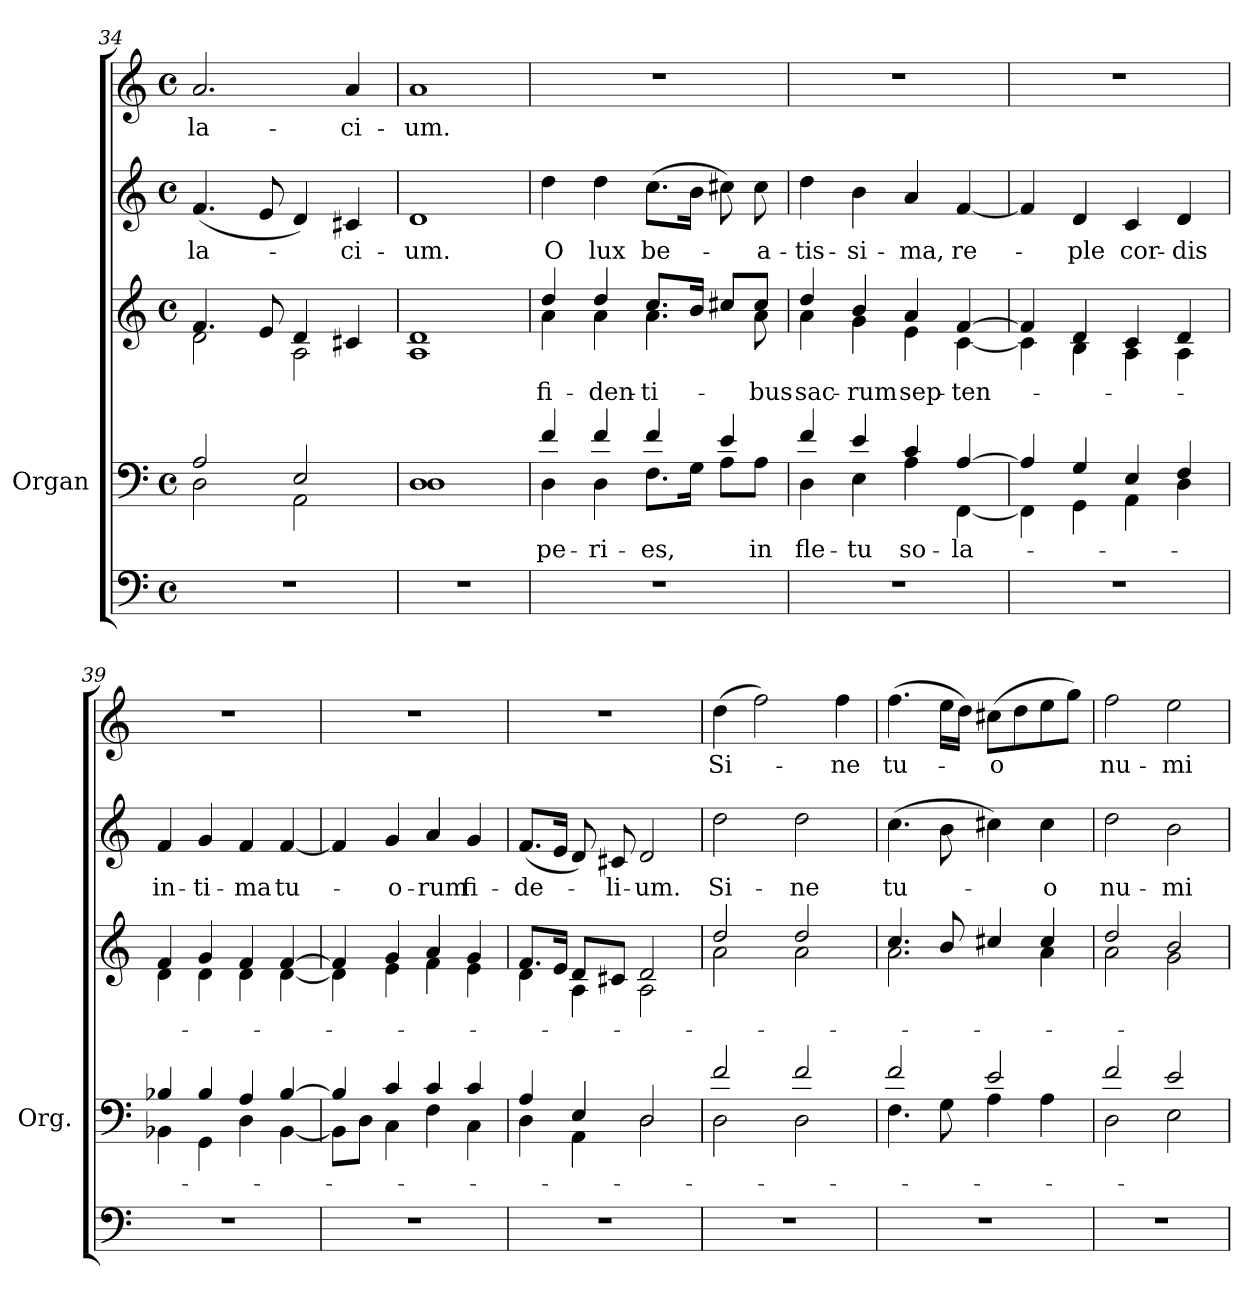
**kern	**kern	**text	**kern	**text	**kern	**text	**kern	**text
*part4	*part3	*part3	*part3	*part3	*part2	*part2	*part1	*part1
*staff5	*staff4	*staff4	*staff3	*staff3	*staff2	*staff2	*staff1	*staff1
*	*I"Organ	*	*	*	*	*	*	*
*	*I'Org.	*	*	*	*	*	*	*
*clefF4	*clefF4	*	*clefG2	*	*clefG2	*	*clefG2	*
*k[]	*k[]	*	*k[]	*	*k[]	*	*k[]	*
*C:	*C:	*	*C:	*	*C:	*	*C:	*
*M4/4	*M4/4	*	*M4/4	*	*M4/4	*	*M4/4	*
*met(c)	*met(c)	*	*met(c)	*	*met(c)	*	*met(c)	*
=34	=34	=34	=34	=34	=34	=34	=34	=34
*	*^	*	*^	*	*	*	*	*
!	!	!	!	!	!	!	!	!LO:LY:b	!	!LO:LY:b
1r	2A/	2D\	.	4.f/	2d\	.	(<4.f/	-la-	2.a/	-la-
.	.	.	.	8e/	.	.	8e/	.	.	.
.	2E/	2AA\	.	4d/	2A\	.	4d/)	.	.	.
!	!	!	!	!	!	!	!	!LO:LY:b	!	!LO:LY:b
.	.	.	.	4c#X/	.	.	4c#X/	-ci-	4a/	-ci-
=35	=35	=35	=35	=35	=35	=35	=35	=35	=35	=35
!	!	!	!	!	!	!	!	!LO:LY:b	!	!LO:LY:b
1r	1D	1D	.	1d	1A	.	1d	-um.	1a	-um.
=36	=36	=36	=36	=36	=36	=36	=36	=36	=36	=36
!	!	!	!LO:LY:b	!	!	!LO:LY:b	!	!LO:LY:b	!	!
1r	4f/	4D\	pe-	4dd/	4a\	-fi-	4dd\	O	1r	.
!	!	!	!LO:LY:b	!	!	!LO:LY:b	!	!LO:LY:b	!	!
.	4f/	4D\	-ri-	4dd/	4a\	-den-	4dd\	lux	.	.
!	!	!	!LO:LY:b	!	!	!LO:LY:b	!	!LO:LY:b	!	!
.	4f/	8.F\L	-es,	8.cc/L	4.a\	-ti-	(>8.cc\L	be-	.	.
.	.	16G\Jk	.	16b/Jk	.	.	16b\Jk	.	.	.
.	4e/	8A\L	.	8cc#X/L	.	.	8cc#X\)	.	.	.
!	!	!	!LO:LY:b	!	!	!LO:LY:b	!	!LO:LY:b	!	!
.	.	8A\J	in	8cc#/J	8a\	-bus	8cc#\	-a-	.	.
!!LO:LB:g=z
=37	=37	=37	=37	=37	=37	=37	=37	=37	=37	=37
!	!	!	!LO:LY:b	!	!	!LO:LY:b	!	!LO:LY:b	!	!
1r	4f/	4D\	-fle-	4dd/	4a\	sac-	4dd\	-tis-	1r	.
!	!	!	!LO:LY:b	!	!	!LO:LY:b	!	!LO:LY:b	!	!
.	4e/	4E\	-tu	4b/	4g\	-rum	4b\	-si-	.	.
!	!	!	!LO:LY:b	!	!	!LO:LY:b	!	!LO:LY:b	!	!
.	4c/	4A\	so-	4a/	4e\	sep-	4a/	-ma,	.	.
!	!	!	!LO:LY:b	!	!	!LO:LY:b	!	!LO:LY:b	!	!
.	[>4A/	[<4FF\	-la-	[>4f/	[<4c\	-ten-	[4f/	re-	.	.
=38	=38	=38	=38	=38	=38	=38	=38	=38	=38	=38
1r	4A/]	4FF\]	.	4f/]	4c\]	.	4f/]	.	1r	.
!	!	!	!	!	!	!	!	!LO:LY:b	!	!
.	4G/	4GG\	.	4d/	4B\	.	4d/	-ple	.	.
!	!	!	!	!	!	!	!	!LO:LY:b	!	!
.	4E/	4AA\	.	4c/	4A\	.	4c/	cor-	.	.
!	!	!	!	!	!	!	!	!LO:LY:b	!	!
.	4F/	4D\	.	4d/	4A\	.	4d/	-dis	.	.
=39	=39	=39	=39	=39	=39	=39	=39	=39	=39	=39
!	!	!	!	!	!	!	!	!LO:LY:b	!	!
1r	4B-X/	4BB-X\	.	4f/	4d\	.	4f/	in-	1r	.
!	!	!	!	!	!	!	!	!LO:LY:b	!	!
.	4B-/	4GG\	.	4g/	4d\	.	4g/	-ti-	.	.
!	!	!	!	!	!	!	!	!LO:LY:b	!	!
.	4A/	4D\	.	4f/	4d\	.	4f/	-ma	.	.
!	!	!	!	!	!	!	!	!LO:LY:b	!	!
.	[>4B-/	[<4BB-\	.	[>4f/	[<4d\	.	[4f/	tu-	.	.
=40	=40	=40	=40	=40	=40	=40	=40	=40	=40	=40
1r	4B-/]	8BB-\L]	.	4f/]	4d\]	.	4f/]	.	1r	.
.	.	8D\J	.	.	.	.	.	.	.	.
!	!	!	!	!	!	!	!	!LO:LY:b	!	!
.	4c/	4C\	.	4g/	4e\	.	4g/	-o-	.	.
!	!	!	!	!	!	!	!	!LO:LY:b	!	!
.	4c/	4F\	.	4a/	4f\	.	4a/	-rum	.	.
!	!	!	!	!	!	!	!	!LO:LY:b	!	!
.	4c/	4C\	.	4g/	4e\	.	4g/	fi-	.	.
=41	=41	=41	=41	=41	=41	=41	=41	=41	=41	=41
!	!	!	!	!	!	!	!	!LO:LY:b	!	!
1r	4A/	4D\	.	8.f/L	4d\	.	(<8.f/L	-de-	1r	.
.	.	.	.	16e/Jk	.	.	16e/Jk	.	.	.
.	4E/	4AA\	.	8d/L	4A\	.	8d/)	.	.	.
!	!	!	!	!	!	!	!	!LO:LY:b	!	!
.	.	.	.	8c#X/J	.	.	8c#X/	-li-	.	.
!	!	!	!	!	!	!	!	!LO:LY:b	!	!
.	2D/	2D\	.	2d/	2A\	.	2d/	-um.	.	.
=42	=42	=42	=42	=42	=42	=42	=42	=42	=42	=42
!	!	!	!	!	!	!	!	!LO:LY:b	!	!LO:LY:b
1r	2f/	2D\	.	2dd/	2a\	.	2dd\	Si-	(>4dd\	Si-
.	.	.	.	.	.	.	.	.	2ff\)	.
!	!	!	!	!	!	!	!	!LO:LY:b	!	!
.	2f/	2D\	.	2dd/	2a\	.	2dd\	-ne	.	.
!	!	!	!	!	!	!	!	!	!	!LO:LY:b
.	.	.	.	.	.	.	.	.	4ff\	-ne
!!LO:PB:g=z
=43	=43	=43	=43	=43	=43	=43	=43	=43	=43	=43
!	!	!	!	!	!	!	!	!LO:LY:b	!	!LO:LY:b
1r	2f/	4.F\	.	4.cc/	2.a\	.	(>4.cc\	tu-	(>4.ff\	tu-
.	.	8G\	.	8b/	.	.	8b\	.	16ee\LL	.
.	.	.	.	.	.	.	.	.	16dd\JJ)	.
!	!	!	!	!	!	!	!	!	!	!LO:LY:b
.	2e/	4A\	.	4cc#X/	.	.	4cc#X\)	.	(>8cc#X\L	-o
.	.	.	.	.	.	.	.	.	8dd\	.
!	!	!	!	!	!	!	!	!LO:LY:b	!	!
.	.	4A\	.	4cc#/	4a\	.	4cc#\	-o	8ee\	.
.	.	.	.	.	.	.	.	.	8gg\J)	.
=44	=44	=44	=44	=44	=44	=44	=44	=44	=44	=44
!	!	!	!	!	!	!	!	!LO:LY:b	!	!LO:LY:b
1r	2f/	2D\	.	2dd/	2a\	.	2dd\	nu-	2ff\	nu-
!	!	!	!	!	!	!	!	!LO:LY:b	!	!LO:LY:b
.	2e/	2E\	.	2b/	2g\	.	2b\	-mi-	2ee\	-mi-
*	*v	*v	*	*	*	*	*	*	*	*
*	*	*	*v	*v	*	*	*	*	*
=	=	=	=	=	=	=	=	=
*-	*-	*-	*-	*-	*-	*-	*-	*-
